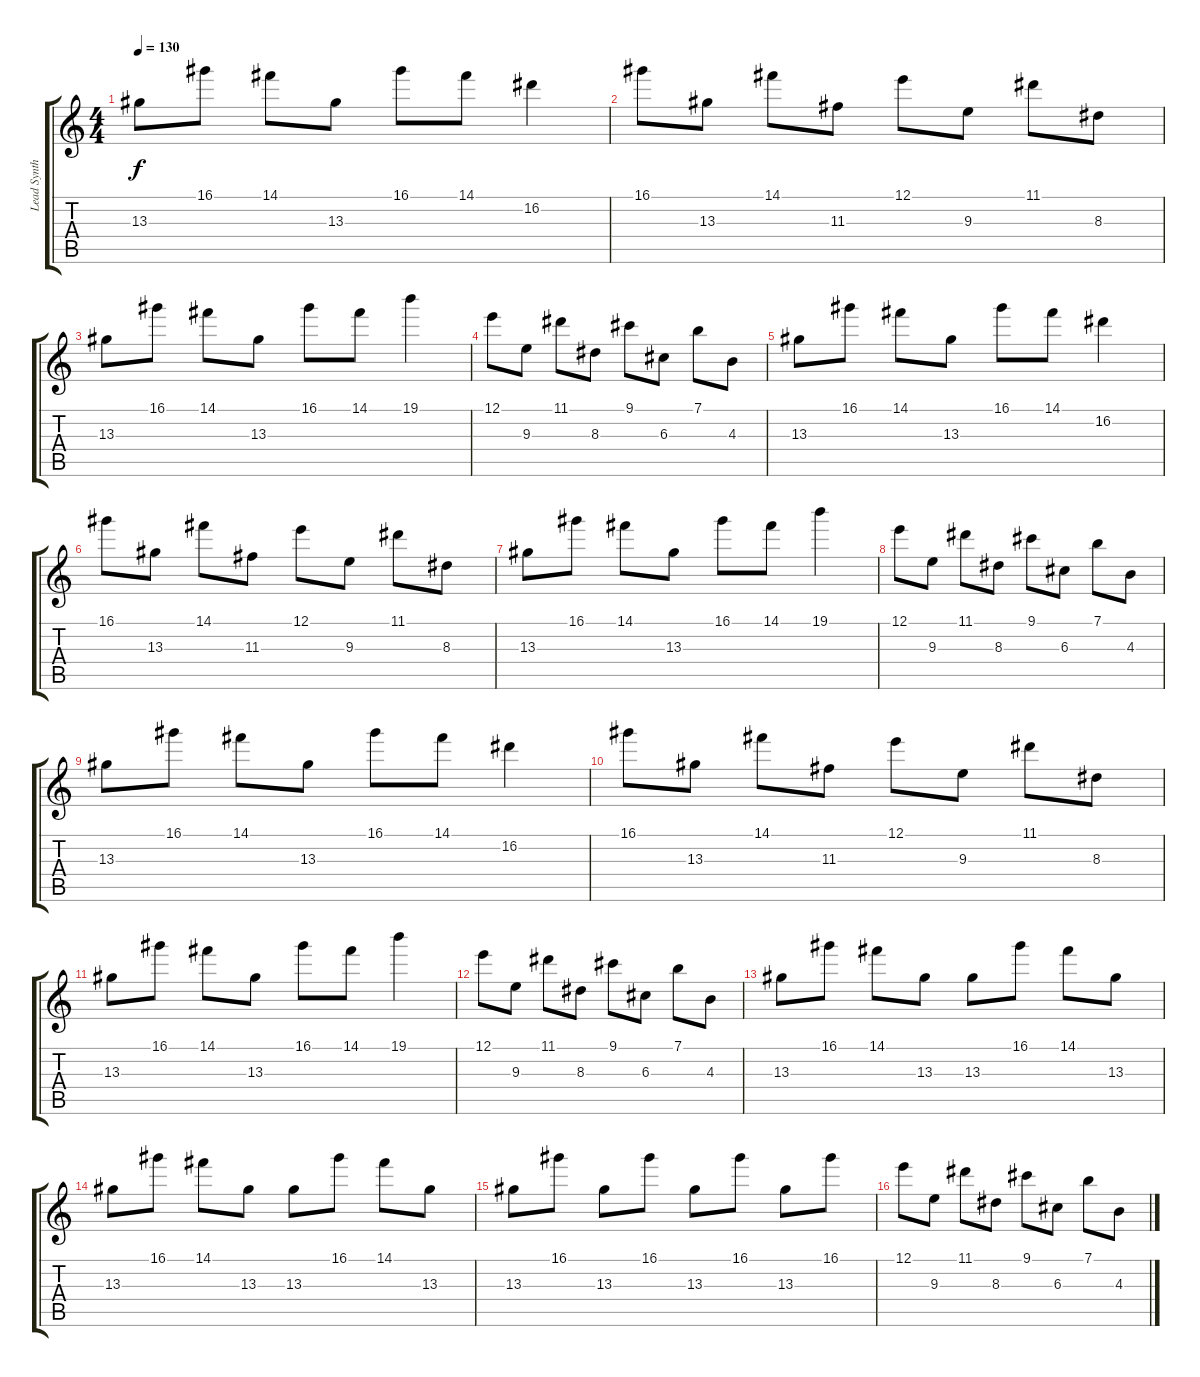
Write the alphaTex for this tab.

\track ("Lead Synth Right Ch." "Lead Synth") {instrument overdrivenguitar}
\staff {score tabs}
\tuning (E4 B3 G3 D3 A2 E2) {hide}
\ts (4 4)
\tempo 130
\clef g2
\ks c
13.3.8{dy f} 16.1.8 14.1.8 13.3.8 16.1.8 14.1.8 16.2.4 |
16.1.8 13.3.8 14.1.8 11.3.8 12.1.8 9.3.8 11.1.8 8.3.8 |
13.3.8 16.1.8 14.1.8 13.3.8 16.1.8 14.1.8 19.1.4 |
12.1.8 9.3.8 11.1.8 8.3.8 9.1.8 6.3.8 7.1.8 4.3.8 |
13.3.8 16.1.8 14.1.8 13.3.8 16.1.8 14.1.8 16.2.4 |
16.1.8 13.3.8 14.1.8 11.3.8 12.1.8 9.3.8 11.1.8 8.3.8 |
13.3.8 16.1.8 14.1.8 13.3.8 16.1.8 14.1.8 19.1.4 |
12.1.8 9.3.8 11.1.8 8.3.8 9.1.8 6.3.8 7.1.8 4.3.8 |
13.3.8 16.1.8 14.1.8 13.3.8 16.1.8 14.1.8 16.2.4 |
16.1.8 13.3.8 14.1.8 11.3.8 12.1.8 9.3.8 11.1.8 8.3.8 |
13.3.8 16.1.8 14.1.8 13.3.8 16.1.8 14.1.8 19.1.4 |
12.1.8 9.3.8 11.1.8 8.3.8 9.1.8 6.3.8 7.1.8 4.3.8 |
13.3.8 16.1.8 14.1.8 13.3.8 13.3.8 16.1.8 14.1.8 13.3.8 |
13.3.8 16.1.8 14.1.8 13.3.8 13.3.8 16.1.8 14.1.8 13.3.8 |
13.3.8 16.1.8 13.3.8 16.1.8 13.3.8 16.1.8 13.3.8 16.1.8 |
12.1.8 9.3.8 11.1.8 8.3.8 9.1.8 6.3.8 7.1.8 4.3.8
